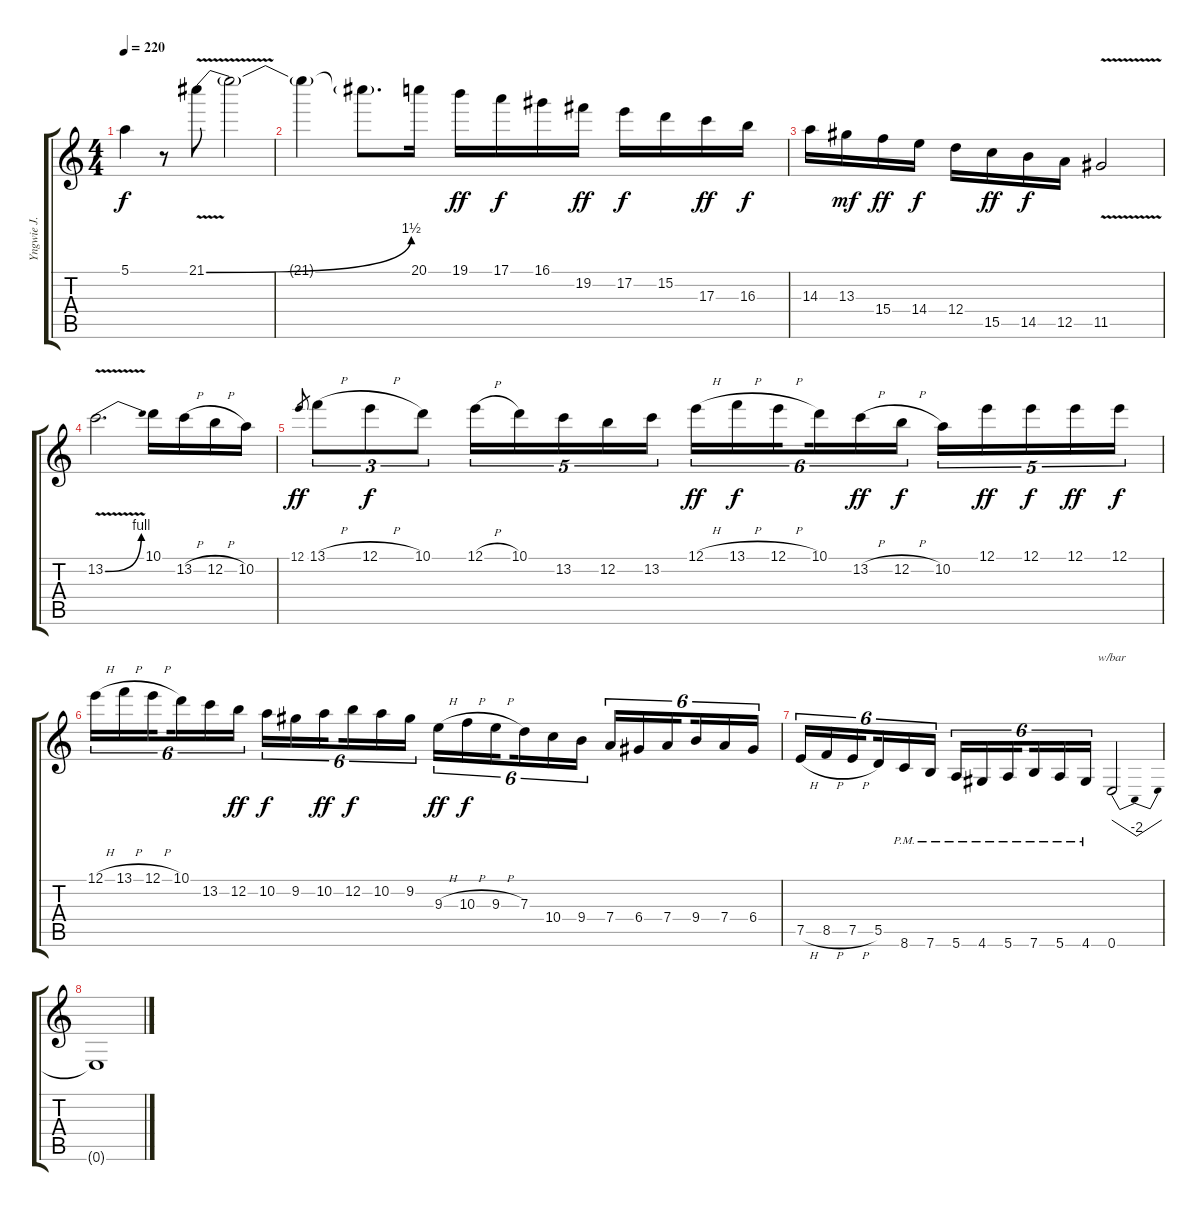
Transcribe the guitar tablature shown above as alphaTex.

\track ("Yngwie J. Malmsteen (Guitar I)" "Yngwie J. ") {instrument overdrivenguitar}
\staff {score tabs}
\tuning (E4 B3 G3 D3 A2 E2) {hide}
\ts (4 4)
\tempo 220
\clef g2
\ks c
5.1.4{dy f} r.8 21.1{be (bend 0 0 60 6) v}.8{instrument overdrivenguitar} 21.1{t}.2 |
21.1{t}.4 21.1{t}.8{d} 20.1.16 19.1.16{dy ff} 17.1.16{dy f} 16.1.16 19.2.16{dy ff} 17.2.16{dy f} 15.2.16 17.3.16{dy ff} 16.3.16{dy f} |
14.3.16 13.3.16{dy mf} 15.4.16{dy ff} 14.4.16{dy f} 12.4.16 15.5.16{dy ff} 14.5.16{dy f} 12.5.16 11.5{v}.2 |
13.2{be (bend 0 0 60 4) v}.2{d} 10.1.16 13.2{h}.16 12.2{h}.16 10.2.16 |
12.1.8{gr dy ff} 13.1{h}.8{tu (3 2)} 12.1{h}.8{tu (3 2) dy f} 10.1.8{tu (3 2)} 12.1{h}.16{tu (5 4)} 10.1.16{tu (5 4)} 13.2.16{tu (5 4)} 12.2.16{tu (5 4)} 13.2.16{tu (5 4)} 12.1{h}.16{tu (6 4) dy ff} 13.1{h}.16{tu (6 4) dy f} 12.1{h}.16{tu (6 4) beam splitsecondary} 10.1.16{tu (6 4)} 13.2{h}.16{tu (6 4) dy ff} 12.2{h}.16{tu (6 4) dy f} 10.2.16{tu (5 4)} 12.1.16{tu (5 4) dy ff} 12.1.16{tu (5 4) dy f} 12.1.16{tu (5 4) dy ff} 12.1.16{tu (5 4) dy f} |
12.1{h}.16{tu (6 4)} 13.1{h}.16{tu (6 4)} 12.1{h}.16{tu (6 4) beam splitsecondary} 10.1.16{tu (6 4)} 13.2.16{tu (6 4)} 12.2.16{tu (6 4) dy ff} 10.2.16{tu (6 4) dy f} 9.2.16{tu (6 4)} 10.2.16{tu (6 4) dy ff beam splitsecondary} 12.2.16{tu (6 4) dy f} 10.2.16{tu (6 4)} 9.2.16{tu (6 4)} 9.3{h}.16{tu (6 4) dy ff} 10.3{h}.16{tu (6 4) dy f} 9.3{h}.16{tu (6 4) beam splitsecondary} 7.3.16{tu (6 4)} 10.4.16{tu (6 4)} 9.4.16{tu (6 4)} 7.4.16{tu (6 4)} 6.4.16{tu (6 4)} 7.4.16{tu (6 4) beam splitsecondary} 9.4.16{tu (6 4)} 7.4.16{tu (6 4)} 6.4.16{tu (6 4)} |
7.5{h}.16{tu (6 4)} 8.5{h}.16{tu (6 4)} 7.5{h}.16{tu (6 4) beam splitsecondary} 5.5.16{tu (6 4)} 8.6{pm}.16{tu (6 4)} 7.6{pm}.16{tu (6 4)} 5.6{pm}.16{tu (6 4)} 4.6{pm}.16{tu (6 4)} 5.6{pm}.16{tu (6 4) beam splitsecondary} 7.6{pm}.16{tu (6 4)} 5.6{pm}.16{tu (6 4)} 4.6{pm}.16{tu (6 4)} 0.6.2{tbe (dip default 0 0 30 -8 60 0)} |
0.6{t}.1
